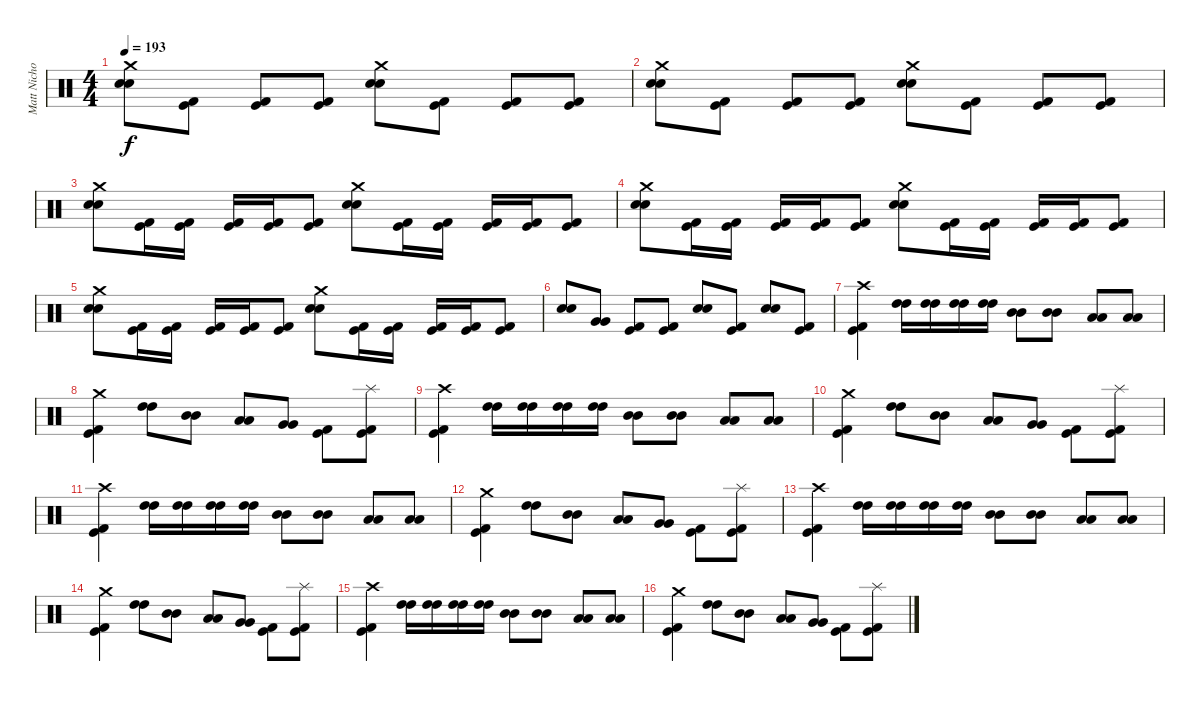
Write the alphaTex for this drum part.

\track ("Matt Nicholls" "Matt Nicho") {instrument percussion}
\staff {score}
\articulation defaults
\ts (4 4)
\tempo 193
\clef neutral
\ks c
("Crash medium (hit)" "Electric Snare (hit)" "Snare (hit) 2").8{dy f} ("Kick (hit)" "Kick (hit) 2").8 ("Kick (hit)" "Kick (hit) 2").8 ("Kick (hit)" "Kick (hit) 2").8 ("Crash medium (hit)" "Electric Snare (hit)" "Snare (hit) 2").8 ("Kick (hit)" "Kick (hit) 2").8 ("Kick (hit)" "Kick (hit) 2").8 ("Kick (hit)" "Kick (hit) 2").8 |
("Crash medium (hit)" "Electric Snare (hit)" "Snare (hit) 2").8 ("Kick (hit)" "Kick (hit) 2").8 ("Kick (hit)" "Kick (hit) 2").8 ("Kick (hit)" "Kick (hit) 2").8 ("Crash medium (hit)" "Electric Snare (hit)" "Snare (hit) 2").8 ("Kick (hit)" "Kick (hit) 2").8 ("Kick (hit)" "Kick (hit) 2").8 ("Kick (hit)" "Kick (hit) 2").8 |
("Crash medium (hit)" "Electric Snare (hit)" "Snare (hit) 2").8 ("Kick (hit)" "Kick (hit) 2").16 ("Kick (hit)" "Kick (hit) 2").16 ("Kick (hit)" "Kick (hit) 2").16 ("Kick (hit)" "Kick (hit) 2").16 ("Kick (hit)" "Kick (hit) 2").8 ("Crash medium (hit)" "Electric Snare (hit)" "Snare (hit) 2").8 ("Kick (hit)" "Kick (hit) 2").16 ("Kick (hit)" "Kick (hit) 2").16 ("Kick (hit)" "Kick (hit) 2").16 ("Kick (hit)" "Kick (hit) 2").16 ("Kick (hit)" "Kick (hit) 2").8 |
("Crash medium (hit)" "Electric Snare (hit)" "Snare (hit) 2").8 ("Kick (hit)" "Kick (hit) 2").16 ("Kick (hit)" "Kick (hit) 2").16 ("Kick (hit)" "Kick (hit) 2").16 ("Kick (hit)" "Kick (hit) 2").16 ("Kick (hit)" "Kick (hit) 2").8 ("Crash medium (hit)" "Electric Snare (hit)" "Snare (hit) 2").8 ("Kick (hit)" "Kick (hit) 2").16 ("Kick (hit)" "Kick (hit) 2").16 ("Kick (hit)" "Kick (hit) 2").16 ("Kick (hit)" "Kick (hit) 2").16 ("Kick (hit)" "Kick (hit) 2").8 |
("Crash medium (hit)" "Electric Snare (hit)" "Snare (hit) 2").8 ("Kick (hit)" "Kick (hit) 2").16 ("Kick (hit)" "Kick (hit) 2").16 ("Kick (hit)" "Kick (hit) 2").16 ("Kick (hit)" "Kick (hit) 2").16 ("Kick (hit)" "Kick (hit) 2").8 ("Crash medium (hit)" "Electric Snare (hit)" "Snare (hit) 2").8 ("Kick (hit)" "Kick (hit) 2").16 ("Kick (hit)" "Kick (hit) 2").16 ("Kick (hit)" "Kick (hit) 2").16 ("Kick (hit)" "Kick (hit) 2").16 ("Kick (hit)" "Kick (hit) 2").8 |
("Electric Snare (hit)" "Snare (hit) 2").8 ("Very Low Tom (hit)" "Very Low Tom (hit)").8 ("Kick (hit)" "Kick (hit) 2").8 ("Kick (hit)" "Kick (hit) 2").8 ("Electric Snare (hit)" "Snare (hit) 2").8 ("Kick (hit)" "Kick (hit) 2").8 ("Electric Snare (hit)" "Snare (hit) 2").8 ("Kick (hit)" "Kick (hit) 2").8 |
("Crash high (hit)" "Kick (hit)" "Kick (hit) 2").4 ("High Tom (hit)" "High Tom (hit)").16 ("High Tom (hit)" "High Tom (hit)").16 ("High Tom (hit)" "High Tom (hit)").16 ("High Tom (hit)" "High Tom (hit)").16 ("Mid Tom (hit)" "Mid Tom (hit)").8 ("Mid Tom (hit)" "Mid Tom (hit)").8 ("Low Tom (hit)" "Low Tom (hit)").8 ("Low Tom (hit)" "Low Tom (hit)").8 |
("Crash medium (hit)" "Kick (hit)" "Kick (hit) 2").4 ("High Tom (hit)" "High Tom (hit)").8 ("Mid Tom (hit)" "Mid Tom (hit)").8 ("Low Tom (hit)" "Low Tom (hit)").8 ("Very Low Tom (hit)" "Very Low Tom (hit)").8 ("Kick (hit)" "Kick (hit) 2").8 ("Splash (hit)" "Kick (hit)" "Kick (hit) 2").8 |
("Crash high (hit)" "Kick (hit)" "Kick (hit) 2").4 ("High Tom (hit)" "High Tom (hit)").16 ("High Tom (hit)" "High Tom (hit)").16 ("High Tom (hit)" "High Tom (hit)").16 ("High Tom (hit)" "High Tom (hit)").16 ("Mid Tom (hit)" "Mid Tom (hit)").8 ("Mid Tom (hit)" "Mid Tom (hit)").8 ("Low Tom (hit)" "Low Tom (hit)").8 ("Low Tom (hit)" "Low Tom (hit)").8 |
("Crash medium (hit)" "Kick (hit)" "Kick (hit) 2").4 ("High Tom (hit)" "High Tom (hit)").8 ("Mid Tom (hit)" "Mid Tom (hit)").8 ("Low Tom (hit)" "Low Tom (hit)").8 ("Very Low Tom (hit)" "Very Low Tom (hit)").8 ("Kick (hit)" "Kick (hit) 2").8 ("Splash (hit)" "Kick (hit)" "Kick (hit) 2").8 |
("Crash high (hit)" "Kick (hit)" "Kick (hit) 2").4 ("High Tom (hit)" "High Tom (hit)").16 ("High Tom (hit)" "High Tom (hit)").16 ("High Tom (hit)" "High Tom (hit)").16 ("High Tom (hit)" "High Tom (hit)").16 ("Mid Tom (hit)" "Mid Tom (hit)").8 ("Mid Tom (hit)" "Mid Tom (hit)").8 ("Low Tom (hit)" "Low Tom (hit)").8 ("Low Tom (hit)" "Low Tom (hit)").8 |
("Crash medium (hit)" "Kick (hit)" "Kick (hit) 2").4 ("High Tom (hit)" "High Tom (hit)").8 ("Mid Tom (hit)" "Mid Tom (hit)").8 ("Low Tom (hit)" "Low Tom (hit)").8 ("Very Low Tom (hit)" "Very Low Tom (hit)").8 ("Kick (hit)" "Kick (hit) 2").8 ("Splash (hit)" "Kick (hit)" "Kick (hit) 2").8 |
("Crash high (hit)" "Kick (hit)" "Kick (hit) 2").4 ("High Tom (hit)" "High Tom (hit)").16 ("High Tom (hit)" "High Tom (hit)").16 ("High Tom (hit)" "High Tom (hit)").16 ("High Tom (hit)" "High Tom (hit)").16 ("Mid Tom (hit)" "Mid Tom (hit)").8 ("Mid Tom (hit)" "Mid Tom (hit)").8 ("Low Tom (hit)" "Low Tom (hit)").8 ("Low Tom (hit)" "Low Tom (hit)").8 |
("Crash medium (hit)" "Kick (hit)" "Kick (hit) 2").4 ("High Tom (hit)" "High Tom (hit)").8 ("Mid Tom (hit)" "Mid Tom (hit)").8 ("Low Tom (hit)" "Low Tom (hit)").8 ("Very Low Tom (hit)" "Very Low Tom (hit)").8 ("Kick (hit)" "Kick (hit) 2").8 ("Splash (hit)" "Kick (hit)" "Kick (hit) 2").8 |
("Crash high (hit)" "Kick (hit)" "Kick (hit) 2").4 ("High Tom (hit)" "High Tom (hit)").16 ("High Tom (hit)" "High Tom (hit)").16 ("High Tom (hit)" "High Tom (hit)").16 ("High Tom (hit)" "High Tom (hit)").16 ("Mid Tom (hit)" "Mid Tom (hit)").8 ("Mid Tom (hit)" "Mid Tom (hit)").8 ("Low Tom (hit)" "Low Tom (hit)").8 ("Low Tom (hit)" "Low Tom (hit)").8 |
("Crash medium (hit)" "Kick (hit)" "Kick (hit) 2").4 ("High Tom (hit)" "High Tom (hit)").8 ("Mid Tom (hit)" "Mid Tom (hit)").8 ("Low Tom (hit)" "Low Tom (hit)").8 ("Very Low Tom (hit)" "Very Low Tom (hit)").8 ("Kick (hit)" "Kick (hit) 2").8 ("Splash (hit)" "Kick (hit)" "Kick (hit) 2").8
